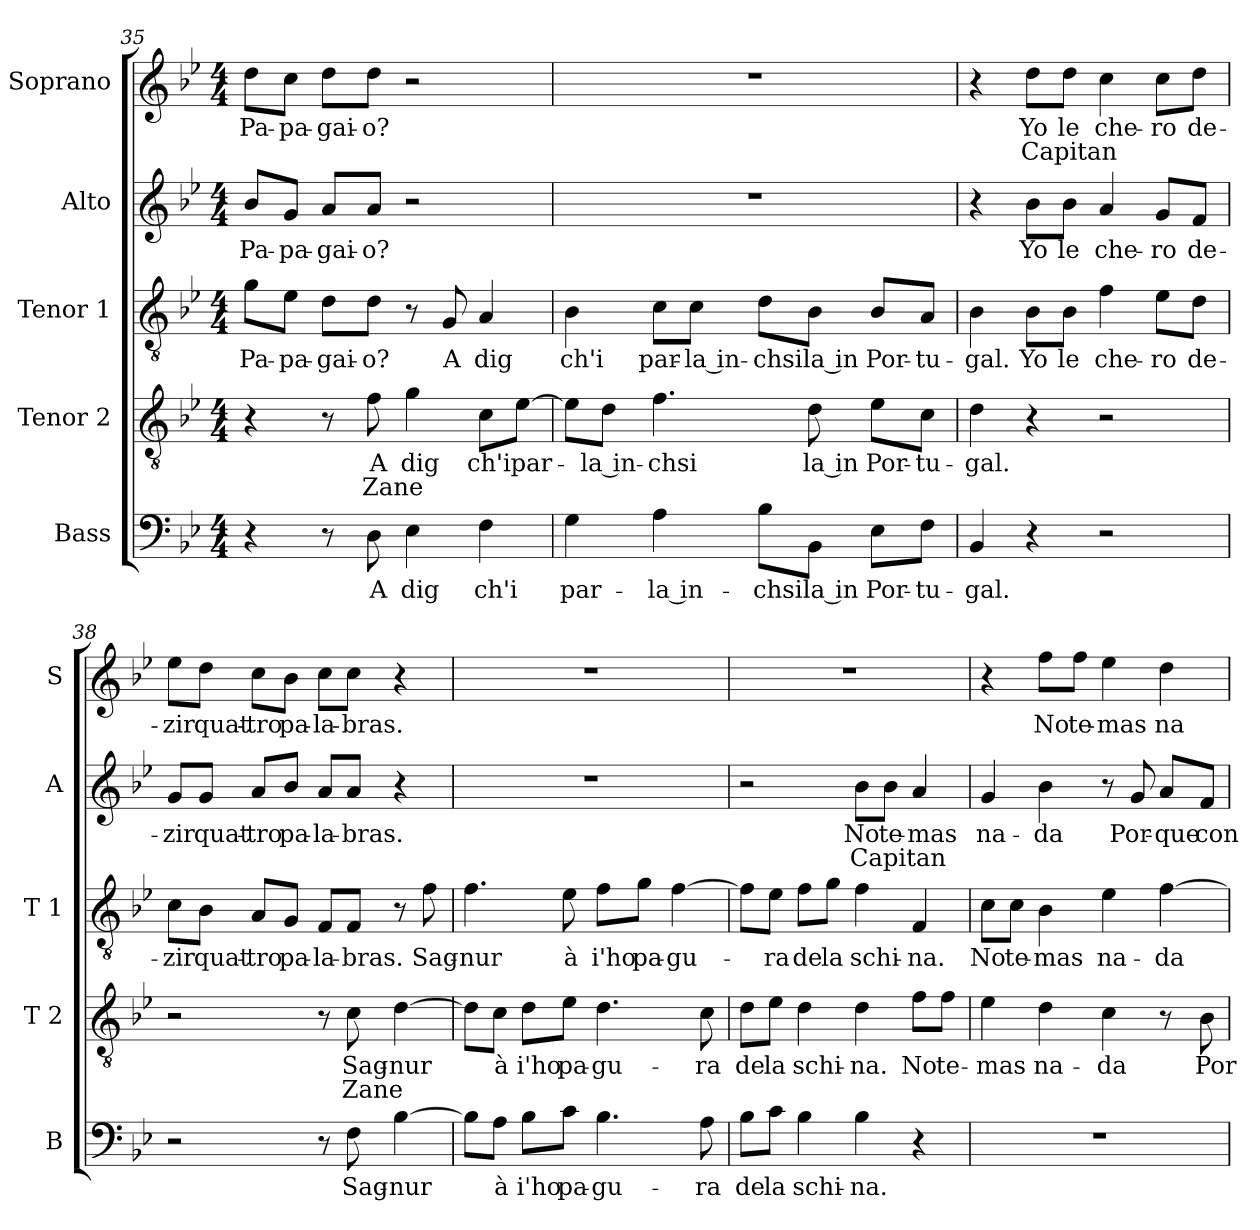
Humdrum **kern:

**kern	**text	**kern	**text	**text	**kern	**text	**kern	**text	**text	**kern	**text	**text
*part5	*part5	*part4	*part4	*part4	*part3	*part3	*part2	*part2	*part2	*part1	*part1	*part1
*staff5	*staff5	*staff4	*staff4	*staff4	*staff3	*staff3	*staff2	*staff2	*staff2	*staff1	*staff1	*staff1
*I"Bass	*	*I"Tenor 2	*	*	*I"Tenor 1	*	*I"Alto	*	*	*I"Soprano	*	*
*I'B	*	*I'T 2	*	*	*I'T 1	*	*I'A	*	*	*I'S	*	*
*clefF4	*	*clefGv2	*	*	*clefGv2	*	*clefG2	*	*	*clefG2	*	*
*k[b-e-]	*	*k[b-e-]	*	*	*k[b-e-]	*	*k[b-e-]	*	*	*k[b-e-]	*	*
*B-:	*	*B-:	*	*	*B-:	*	*B-:	*	*	*B-:	*	*
*M4/4	*	*M4/4	*	*	*M4/4	*	*M4/4	*	*	*M4/4	*	*
=35	=35	=35	=35	=35	=35	=35	=35	=35	=35	=35	=35	=35
!	!	!	!	!	!	!LO:LY:b	!	!LO:LY:b	!	!	!LO:LY:b	!
4r	.	4r	.	.	8g\L	Pa-	8b-/L	Pa-	.	8dd\L	Pa-	.
!	!	!	!	!	!	!LO:LY:b	!	!LO:LY:b	!	!	!LO:LY:b	!
.	.	.	.	.	8e-\J	-pa-	8g/J	-pa-	.	8cc\J	-pa-	.
!	!	!	!	!	!	!LO:LY:b	!	!LO:LY:b	!	!	!LO:LY:b	!
8r	.	8r	.	.	8d\L	-gai-	8a/L	-gai-	.	8dd\L	-gai-	.
!	!LO:LY:b	!	!LO:LY:b	!LO:LY:a	!	!LO:LY:b	!	!LO:LY:b	!	!	!LO:LY:b	!
8D\	A	8f\	A	Zane	8d\J	-o?	8a/J	-o?	.	8dd\J	-o?	.
!	!LO:LY:b	!	!LO:LY:b	!	!	!	!	!	!	!	!	!
4E-\	dig	4g\	dig	.	8r	.	2r	.	.	2r	.	.
!	!	!	!	!	!	!LO:LY:b	!	!	!	!	!	!
.	.	.	.	.	8G/	A	.	.	.	.	.	.
!	!LO:LY:b	!	!LO:LY:b	!	!	!LO:LY:b	!	!	!	!	!	!
4F\	ch'i	8c\L	ch'i	.	4A/	dig	.	.	.	.	.	.
!	!	!	!LO:LY:b	!	!	!	!	!	!	!	!	!
.	.	[8e-\J	par-	.	.	.	.	.	.	.	.	.
!!LO:LB:g=z
=36	=36	=36	=36	=36	=36	=36	=36	=36	=36	=36	=36	=36
!	!LO:LY:b	!	!	!	!	!LO:LY:b	!	!	!	!	!	!
4G\	par-	8e-\L]	.	.	4B-\	ch'i	1r	.	.	1r	.	.
!	!	!	!LO:LY:b	!	!	!	!	!	!	!	!	!
.	.	8d\J	-la in-	.	.	.	.	.	.	.	.	.
!	!LO:LY:b	!	!LO:LY:b	!	!	!LO:LY:b	!	!	!	!	!	!
4A\	-la in-	4.f\	-chsi	.	8c\L	par-	.	.	.	.	.	.
!	!	!	!	!	!	!LO:LY:b	!	!	!	!	!	!
.	.	.	.	.	8c\J	-la in-	.	.	.	.	.	.
!	!LO:LY:b	!	!	!	!	!LO:LY:b	!	!	!	!	!	!
8B-\L	-chsi	.	.	.	8d\L	-chsi	.	.	.	.	.	.
!	!LO:LY:b	!	!LO:LY:b	!	!	!LO:LY:b	!	!	!	!	!	!
8BB-\J	la in	8d\	la in	.	8B-\J	la in	.	.	.	.	.	.
!	!LO:LY:b	!	!LO:LY:b	!	!	!LO:LY:b	!	!	!	!	!	!
8E-\L	Por-	8e-\L	Por-	.	8B-/L	Por-	.	.	.	.	.	.
!	!LO:LY:b	!	!LO:LY:b	!	!	!LO:LY:b	!	!	!	!	!	!
8F\J	-tu-	8c\J	-tu-	.	8A/J	-tu-	.	.	.	.	.	.
=37	=37	=37	=37	=37	=37	=37	=37	=37	=37	=37	=37	=37
!	!LO:LY:b	!	!LO:LY:b	!	!	!LO:LY:b	!	!	!	!	!	!
4BB-/	-gal.	4d\	-gal.	.	4B-\	-gal.	4r	.	.	4r	.	.
!	!	!	!	!	!	!LO:LY:b	!	!LO:LY:b	!	!	!LO:LY:b	!LO:LY:a
4r	.	4r	.	.	8B-\L	Yo	8b-\L	Yo	.	8dd\L	Yo	Capitan
!	!	!	!	!	!	!LO:LY:b	!	!LO:LY:b	!	!	!LO:LY:b	!
.	.	.	.	.	8B-\J	le	8b-\J	le	.	8dd\J	le	.
!	!	!	!	!	!	!LO:LY:b	!	!LO:LY:b	!	!	!LO:LY:b	!
2r	.	2r	.	.	4f\	che-	4a/	che-	.	4cc\	che-	.
!	!	!	!	!	!	!LO:LY:b	!	!LO:LY:b	!	!	!LO:LY:b	!
.	.	.	.	.	8e-\L	-ro	8g/L	-ro	.	8cc\L	-ro	.
!	!	!	!	!	!	!LO:LY:b	!	!LO:LY:b	!	!	!LO:LY:b	!
.	.	.	.	.	8d\J	de-	8f/J	de-	.	8dd\J	de-	.
=38	=38	=38	=38	=38	=38	=38	=38	=38	=38	=38	=38	=38
!	!	!	!	!	!	!LO:LY:b	!	!LO:LY:b	!	!	!LO:LY:b	!
2r	.	2r	.	.	8c\L	-zir	8g/L	-zir	.	8ee-\L	-zir	.
!	!	!	!	!	!	!LO:LY:b	!	!LO:LY:b	!	!	!LO:LY:b	!
.	.	.	.	.	8B-\J	quat-	8g/J	quat-	.	8dd\J	quat-	.
!	!	!	!	!	!	!LO:LY:b	!	!LO:LY:b	!	!	!LO:LY:b	!
.	.	.	.	.	8A/L	-tro	8a/L	-tro	.	8cc\L	-tro	.
!	!	!	!	!	!	!LO:LY:b	!	!LO:LY:b	!	!	!LO:LY:b	!
.	.	.	.	.	8G/J	pa-	8b-/J	pa-	.	8b-\J	pa-	.
!	!	!	!	!	!	!LO:LY:b	!	!LO:LY:b	!	!	!LO:LY:b	!
8r	.	8r	.	.	8F/L	-la-	8a/L	-la-	.	8cc\L	-la-	.
!	!LO:LY:b	!	!LO:LY:b	!LO:LY:a	!	!LO:LY:b	!	!LO:LY:b	!	!	!LO:LY:b	!
8F\	Sag-	8c\	Sag-	Zane	8F/J	-bras.	8a/J	-bras.	.	8cc\J	-bras.	.
!	!LO:LY:b	!	!LO:LY:b	!	!	!	!	!	!	!	!	!
[4B-\	-nur	[4d\	-nur	.	8r	.	4r	.	.	4r	.	.
!	!	!	!	!	!	!LO:LY:b	!	!	!	!	!	!
.	.	.	.	.	8f\	Sag-	.	.	.	.	.	.
=39	=39	=39	=39	=39	=39	=39	=39	=39	=39	=39	=39	=39
!	!	!	!	!	!	!LO:LY:b	!	!	!	!	!	!
8B-\L]	.	8d\L]	.	.	4.f\	-nur	1r	.	.	1r	.	.
!	!LO:LY:b	!	!LO:LY:b	!	!	!	!	!	!	!	!	!
8A\J	à	8c\J	à	.	.	.	.	.	.	.	.	.
!	!LO:LY:b	!	!LO:LY:b	!	!	!	!	!	!	!	!	!
8B-\L	i'ho	8d\L	i'ho	.	.	.	.	.	.	.	.	.
!	!LO:LY:b	!	!LO:LY:b	!	!	!LO:LY:b	!	!	!	!	!	!
8c\J	pa-	8e-\J	pa-	.	8e-\	à	.	.	.	.	.	.
!	!LO:LY:b	!	!LO:LY:b	!	!	!LO:LY:b	!	!	!	!	!	!
4.B-\	-gu-	4.d\	-gu-	.	8f\L	i'ho	.	.	.	.	.	.
!	!	!	!	!	!	!LO:LY:b	!	!	!	!	!	!
.	.	.	.	.	8g\J	pa-	.	.	.	.	.	.
!	!	!	!	!	!	!LO:LY:b	!	!	!	!	!	!
.	.	.	.	.	[4f\	-gu-	.	.	.	.	.	.
!	!LO:LY:b	!	!LO:LY:b	!	!	!	!	!	!	!	!	!
8A\	-ra	8c\	-ra	.	.	.	.	.	.	.	.	.
!!LO:LB:g=z
=40	=40	=40	=40	=40	=40	=40	=40	=40	=40	=40	=40	=40
!	!LO:LY:b	!	!LO:LY:b	!	!	!	!	!	!	!	!	!
8B-\L	de	8d\L	de	.	8f\L]	.	2r	.	.	1r	.	.
!	!LO:LY:b	!	!LO:LY:b	!	!	!LO:LY:b	!	!	!	!	!	!
8c\J	la	8e-\J	la	.	8e-\J	-ra	.	.	.	.	.	.
!	!LO:LY:b	!	!LO:LY:b	!	!	!LO:LY:b	!	!	!	!	!	!
4B-\	schi-	4d\	schi-	.	8f\L	de	.	.	.	.	.	.
!	!	!	!	!	!	!LO:LY:b	!	!	!	!	!	!
.	.	.	.	.	8g\J	la	.	.	.	.	.	.
!	!LO:LY:b	!	!LO:LY:b	!	!	!LO:LY:b	!	!LO:LY:b	!LO:LY:a	!	!	!
4B-\	-na.	4d\	-na.	.	4f\	schi-	8b-\L	No	Capitan	.	.	.
!	!	!	!	!	!	!	!	!LO:LY:b	!	!	!	!
.	.	.	.	.	.	.	8b-\J	te-	.	.	.	.
!	!	!	!LO:LY:b	!	!	!LO:LY:b	!	!LO:LY:b	!	!	!	!
4r	.	8f\L	No	.	4F/	-na.	4a/	-mas	.	.	.	.
!	!	!	!LO:LY:b	!	!	!	!	!	!	!	!	!
.	.	8f\J	te-	.	.	.	.	.	.	.	.	.
=41	=41	=41	=41	=41	=41	=41	=41	=41	=41	=41	=41	=41
!	!	!	!LO:LY:b	!	!	!LO:LY:b	!	!LO:LY:b	!	!	!	!
1r	.	4e-\	-mas	.	8c\L	No	4g/	na-	.	4r	.	.
!	!	!	!	!	!	!LO:LY:b	!	!	!	!	!	!
.	.	.	.	.	8c\J	te-	.	.	.	.	.	.
!	!	!	!LO:LY:b	!	!	!LO:LY:b	!	!LO:LY:b	!	!	!LO:LY:b	!
.	.	4d\	na-	.	4B-\	-mas	4b-\	-da	.	8ff\L	No	.
!	!	!	!	!	!	!	!	!	!	!	!LO:LY:b	!
.	.	.	.	.	.	.	.	.	.	8ff\J	te-	.
!	!	!	!LO:LY:b	!	!	!LO:LY:b	!	!	!	!	!LO:LY:b	!
.	.	4c\	-da	.	4e-\	na-	8r	.	.	4ee-\	-mas	.
!	!	!	!	!	!	!	!	!LO:LY:b	!	!	!	!
.	.	.	.	.	.	.	8g/	Por-	.	.	.	.
!	!	!	!	!	!	!LO:LY:b	!	!LO:LY:b	!	!	!LO:LY:b	!
.	.	8r	.	.	[4f\	-da	8a/L	-que	.	4dd\	na-	.
!	!	!	!LO:LY:b	!	!	!	!	!LO:LY:b	!	!	!	!
.	.	8B-\	Por-	.	.	.	8f/J	con	.	.	.	.
=	=	=	=	=	=	=	=	=	=	=	=	=
*-	*-	*-	*-	*-	*-	*-	*-	*-	*-	*-	*-	*-
